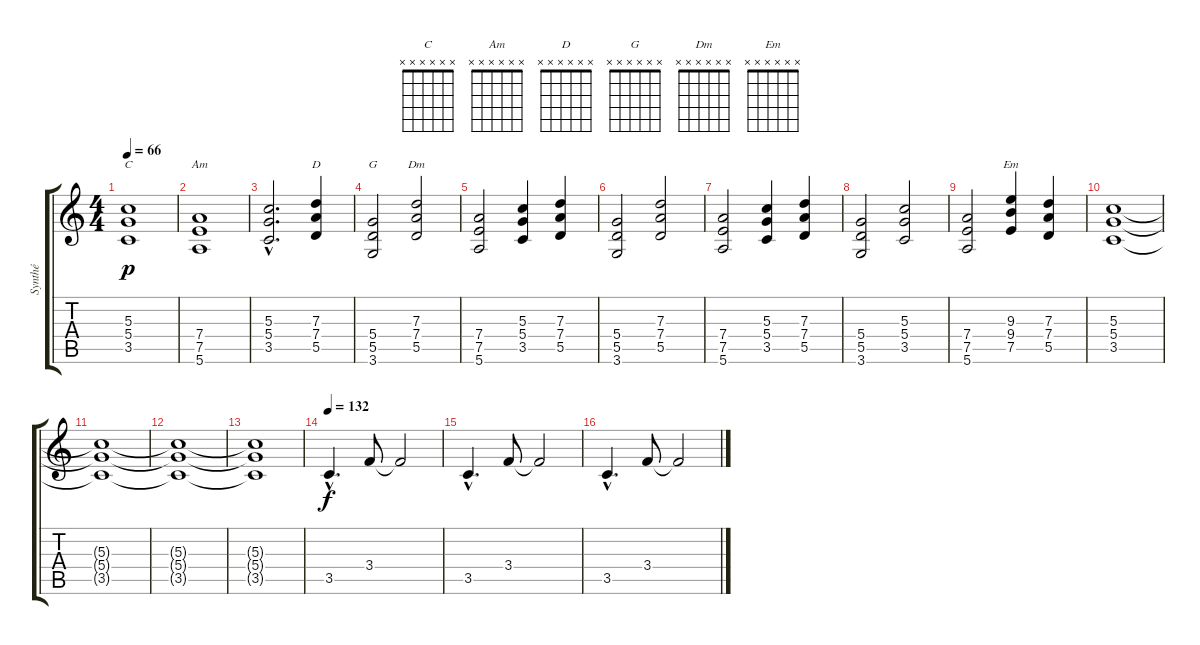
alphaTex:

\track ("Synthé" "Synthé") {instrument synthstrings1}
\staff {score tabs}
\tuning (E5 B4 G4 D4 A3 E3) {hide}
\chord ("C" x x x x x x) {firstfret 0}
\chord ("Am" x x x x x x) {firstfret 0}
\chord ("D" x x x x x x) {firstfret 0}
\chord ("G" x x x x x x) {firstfret 0}
\chord ("Dm" x x x x x x) {firstfret 0}
\chord ("Em" x x x x x x) {firstfret 0}
\ts (4 4)
\tempo 66
\clef g2
\ks c
(5.3 5.4 3.5).1{ch "C" dy p} |
(7.4 7.5 5.6).1{ch "Am"} |
(5.3{hac} 5.4{hac} 3.5{hac}).2{d} (7.3 7.4 5.5).4{ch "D"} |
(5.4 5.5 3.6).2{ch "G"} (7.3 7.4 5.5).2{ch "Dm"} |
(7.4 7.5 5.6).2 (5.3 5.4 3.5).4 (7.3 7.4 5.5).4 |
(5.4 5.5 3.6).2 (7.3 7.4 5.5).2 |
(7.4 7.5 5.6).2 (5.3 5.4 3.5).4 (7.3 7.4 5.5).4 |
(5.4 5.5 3.6).2 (5.3 5.4 3.5).2 |
(7.4 7.5 5.6).2 (9.3 9.4 7.5).4{ch "Em"} (7.3 7.4 5.5).4 |
(5.3 5.4 3.5).1 |
(5.3{t} 5.4{t} 3.5{t}).1 |
(5.3{t} 5.4{t} 3.5{t}).1 |
(5.3{t} 5.4{t} 3.5{t}).1 |
\tempo 132
3.5{hac}.4{d dy f} 3.4.8 3.4{t}.2 |
3.5{hac}.4{d} 3.4.8 3.4{t}.2 |
3.5{hac}.4{d} 3.4.8 3.4{t}.2
